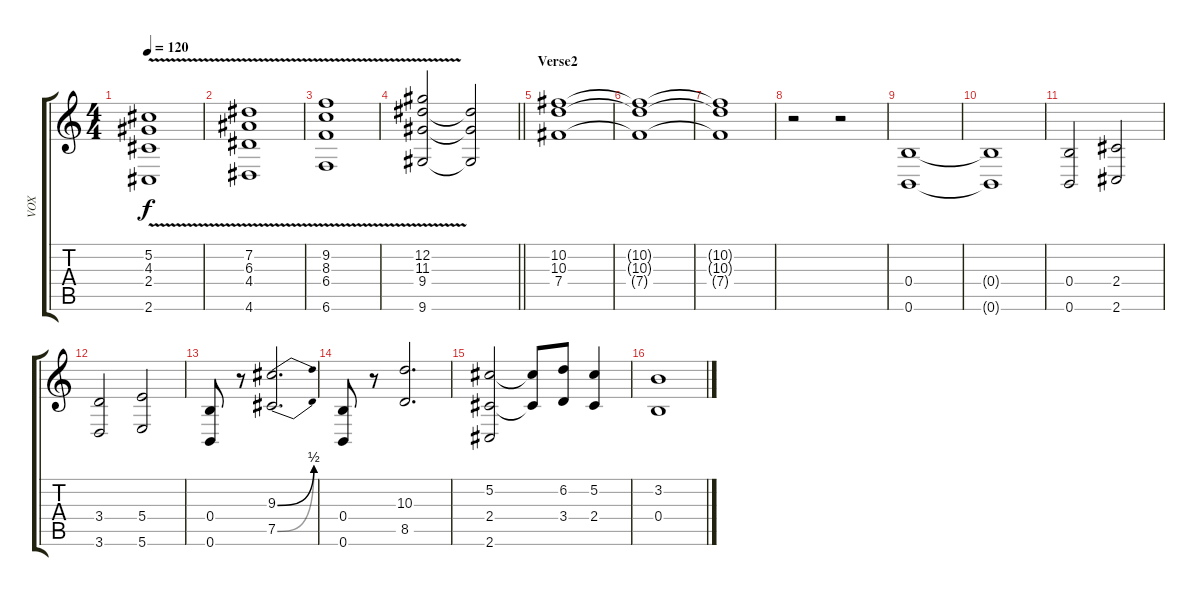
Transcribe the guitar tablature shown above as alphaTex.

\track ("VOX" "VOX") {instrument acousticgrandpiano}
\staff {score tabs}
\tuning (Db5 Ab4 E4 B3 Gb3 B2) {hide}
\ts (4 4)
\tempo 120
\clef g2
\ks c
(5.2{v} 4.3 2.4 2.6).1{dy f} |
(7.2{v} 6.3 4.4 4.6).1 |
(9.2{v} 8.3 6.4 6.6).1 |
\barLineRight lightlight
(12.2{v} 11.3 9.4 9.6).2 (11.3{t} 9.4{t} 9.6{t}).2 |
\section ("" "Verse2")
(10.2 10.3 7.4).1 |
(10.2{t} 10.3{t} 7.4{t}).1 |
(10.2{t} 10.3{t} 7.4{t}).1 |
r.2 r.2 |
(0.4 0.6).1 |
(0.4{t} 0.6{t}).1 |
(0.4 0.6).2 (2.4 2.6).2 |
(3.4 3.6).2 (5.4 5.6).2 |
(0.4 0.6).8 r.8 (9.3{be (bend 0 0 60 2)} 7.5{be (bend 0 0 60 2)}).2{d} |
(0.4 0.6).8 r.8 (10.3 8.5).2{d} |
(5.2 2.4 2.6).2 (5.2{t} 2.4{t}).8 (6.2 3.4).8 (5.2 2.4).4 |
(3.2 0.4).1
